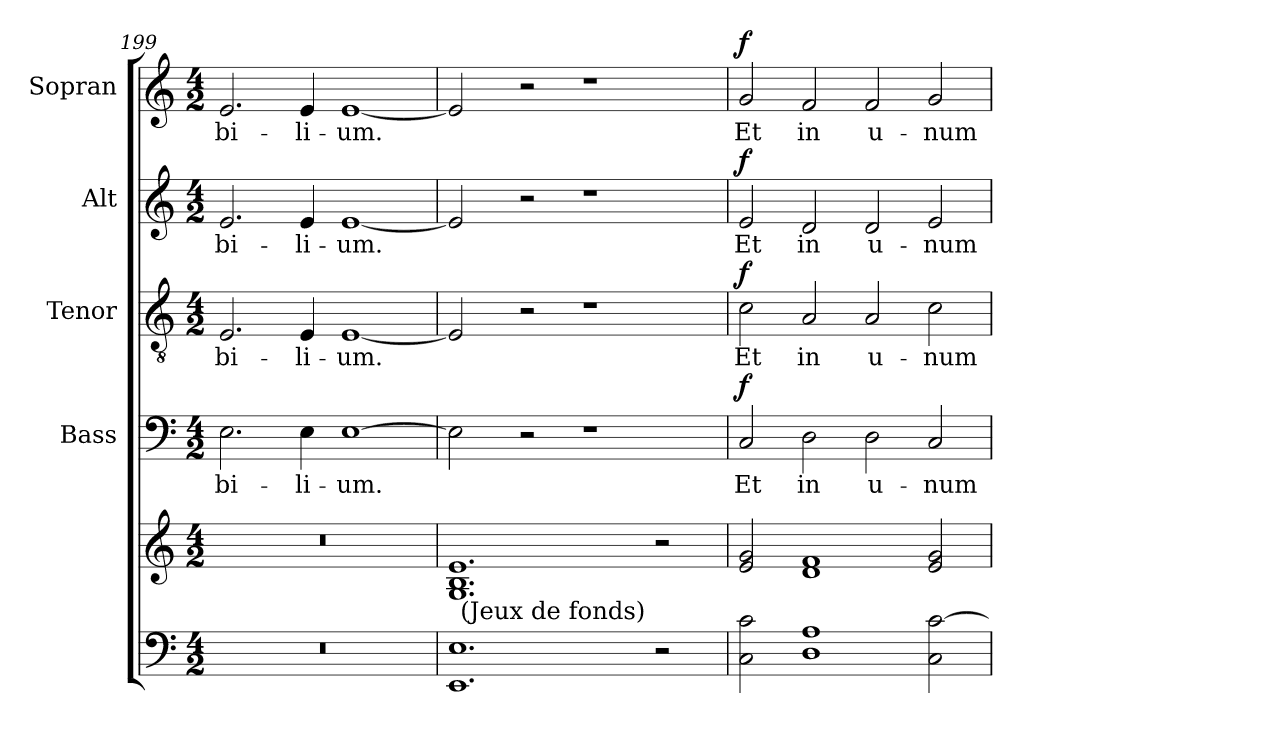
**kern	**kern	**kern	**text	**dynam	**kern	**text	**dynam	**kern	**text	**dynam	**kern	**text	**dynam
*part5	*part5	*part4	*part4	*part4	*part3	*part3	*part3	*part2	*part2	*part2	*part1	*part1	*part1
*staff6	*staff5	*staff4	*staff4	*staff4	*staff3	*staff3	*staff3	*staff2	*staff2	*staff2	*staff1	*staff1	*staff1
*	*	*I"Bass	*	*	*I"Tenor	*	*	*I"Alt	*	*	*I"Sopran	*	*
*	*	*I'B.	*	*	*I'T.	*	*	*I'A.	*	*	*I'S.	*	*
*clefF4	*clefG2	*clefF4	*	*	*clefGv2	*	*	*clefG2	*	*	*clefG2	*	*
*k[]	*k[]	*k[]	*	*	*k[]	*	*	*k[]	*	*	*k[]	*	*
*C:	*C:	*C:	*	*	*C:	*	*	*C:	*	*	*C:	*	*
*M4/2	*M4/2	*M4/2	*	*	*M4/2	*	*	*M4/2	*	*	*M4/2	*	*
=199	=199	=199	=199	=199	=199	=199	=199	=199	=199	=199	=199	=199	=199
!	!	!	!LO:LY:b	!	!	!LO:LY:b	!	!	!LO:LY:b	!	!	!LO:LY:b	!
0r	0r	2.E\	-bi-	.	2.E/	-bi-	.	2.e/	-bi-	.	2.e/	-bi-	.
!	!	!	!LO:LY:b	!	!	!LO:LY:b	!	!	!LO:LY:b	!	!	!LO:LY:b	!
.	.	4E\	-li-	.	4E/	-li-	.	4e/	-li-	.	4e/	-li-	.
!	!	!	!LO:LY:b	!	!	!LO:LY:b	!	!	!LO:LY:b	!	!	!LO:LY:b	!
.	.	[1E	-um.	.	[1E	-um.	.	[1e	-um.	.	[1e	-um.	.
=200	=200	=200	=200	=200	=200	=200	=200	=200	=200	=200	=200	=200	=200
*	*^	*	*	*	*	*	*	*	*	*	*	*	*
1.EE 1.E	1.G 1.B 1.e	32ryy	2E\]	.	.	2E/]	.	.	2e/]	.	.	2e/]	.	.
!	!	!LO:TX:b:t=(Jeux de fonds)	!	!	!	!	!	!	!	!	!	!	!	!
.	.	1ryy	.	.	.	.	.	.	.	.	.	.	.	.
.	.	.	2r	.	.	2r	.	.	2r	.	.	2r	.	.
.	.	.	1r	.	.	1r	.	.	1r	.	.	1r	.	.
.	.	2ryy	.	.	.	.	.	.	.	.	.	.	.	.
2r	2r	.	.	.	.	.	.	.	.	.	.	.	.	.
.	.	4...ryy	.	.	.	.	.	.	.	.	.	.	.	.
!!LO:LB:g=z
=201	=201	=201	=201	=201	=201	=201	=201	=201	=201	=201	=201	=201	=201	=201
!	!LO:TX:b:t=(Grand Jeu)	!	!	!	!	!	!	!	!	!	!	!	!	!
!	!	!	!	!LO:LY:b	!LO:DY:a	!	!LO:LY:b	!LO:DY:a	!	!LO:LY:b	!LO:DY:a	!	!LO:LY:b	!LO:DY:a
*	*v	*v	*	*	*	*	*	*	*	*	*	*	*	*
2C\ 2c\	2e/ 2g/	2C/	Et	f	2c\	Et	f	2e/	Et	f	2g/	Et	f
!	!	!	!LO:LY:b	!	!	!LO:LY:b	!	!	!LO:LY:b	!	!	!LO:LY:b	!
1D 1A	1d 1f	2D\	in	.	2A/	in	.	2d/	in	.	2f/	in	.
!	!	!	!LO:LY:b	!	!	!LO:LY:b	!	!	!LO:LY:b	!	!	!LO:LY:b	!
.	.	2D\	u-	.	2A/	u-	.	2d/	u-	.	2f/	u-	.
!	!	!	!LO:LY:b	!	!	!LO:LY:b	!	!	!LO:LY:b	!	!	!LO:LY:b	!
2C\ [2c\	2e/ 2g/	2C/	-num	.	2c\	-num	.	2e/	-num	.	2g/	-num	.
=	=	=	=	=	=	=	=	=	=	=	=	=	=
*-	*-	*-	*-	*-	*-	*-	*-	*-	*-	*-	*-	*-	*-
